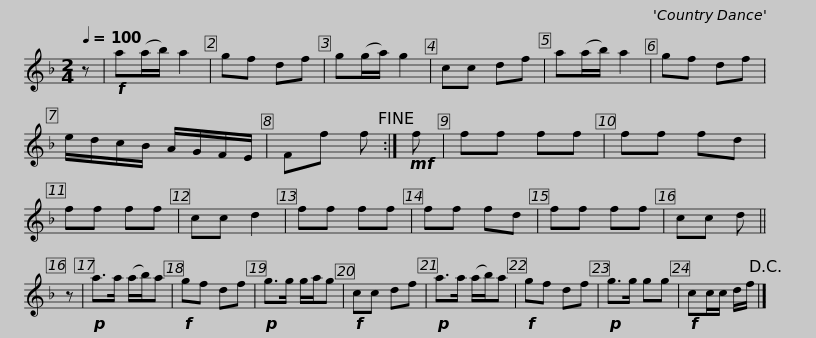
X:1
L:1/8
Q:1/4=100
M:2/4
I:linebreak $
K:F
V:1 treble
V:1
 z |!f! a(a/b/) a2 | gf df | g(g/a/) g2 | cc df | %5
 a(a/b/) a2 | gf df | e/d/c/B/ A/G/F/E/ | Ff f!fine! :|!mf! f |$ %10
 ff ff | ff fd | ff ff | cc d2 | ff ff | %15
 ff fd | ff ff | cc d || z |!p! a>a (a/b/)a | %20
!f! gf df |$!p! g>g g/a/g |!f! cc df |!p! a>a (a/b/)a |!f! gf df | %25
!p! g>g gg |!f! cc/c/ d/f/!D.C.! |] %27
